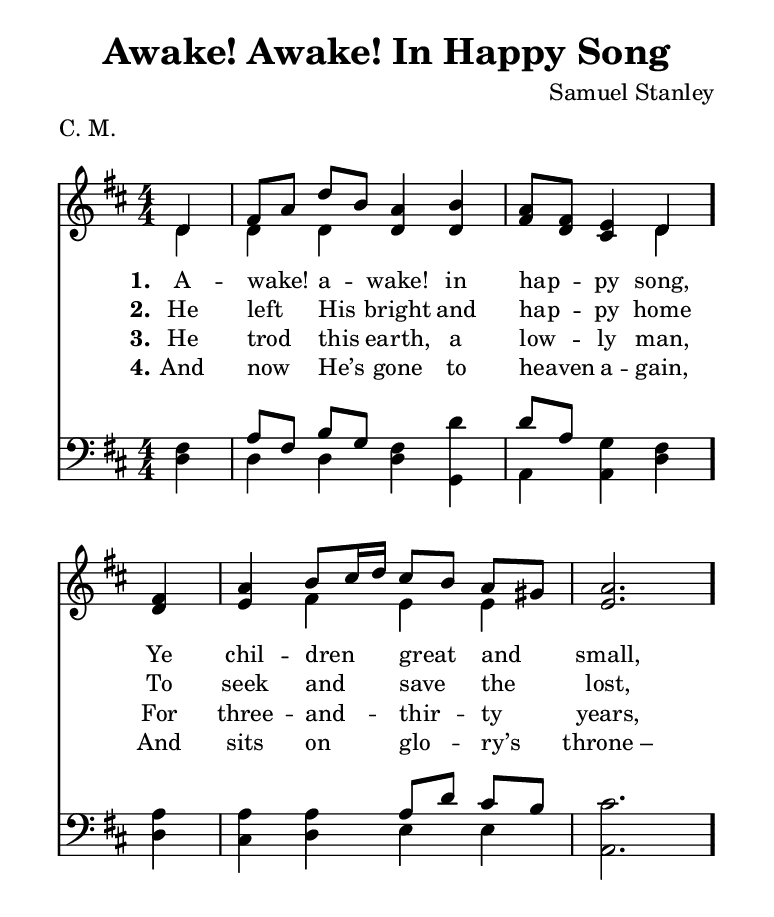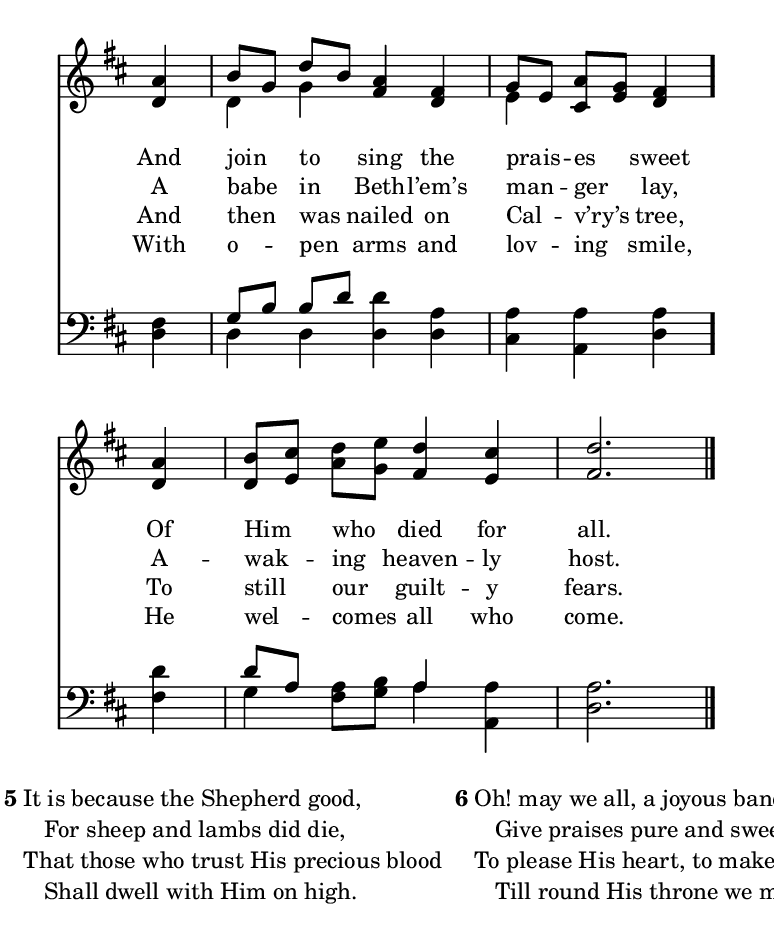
\include "common/global.ily"
\paper {
  \include "common/paper.ily"
  ragged-bottom = ##t
}

\header{
  %children
  hymnnumber = "296"
  title = "Awake! Awake! In Happy Song"
  tunename = "Warwick"
  meter = "C. M."
  poet = ""
  composer = "Samuel Stanley"
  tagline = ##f
}

global = {
  \include "common/overrides.ily"
  \override Staff.TimeSignature.style = #'numbered
  \time 4/4
  \override Score.MetronomeMark.transparent = ##t % hide all fermata changes too
  \tempo 4=80
  \key d \major
  \partial 4
  \autoBeamOff
}

notesSoprano = {
\global
\relative c' {

  d4 | fis8[ a] d[ b] a4 b | a8[ fis] e4 d
  fis4 | a b8[ cis16 d] cis8[ b] a[ gis] | a2.
  a4 | b8[ g] d'[ b] a4 fis | g8[ e] a[ g] fis4
  a4 | b8[ cis] d[ e] d4 cis | d2.

  \bar "|."

}
}

notesAlto = {
\global
\relative e' {

  d4 | d d d d | fis8[ d] cis4 d
  d4 | e fis e e | e2.
  d4 | d g fis d | e cis8[ e] d4
  d4 | d8[ e] a[ g] fis4 e | fis2.

}
}

notesTenor = {
\global
\relative a {

  fis4 | a8[ fis] b[ g] fis4 d' | d8[ a] g4 fis
  a4 | a a a8[ d] cis[ b] | cis2.
  fis,4 | g8[ b] b[ d] d4 a | a a a
  d4 | d8[ a] a[ b] a4 a | a2.

}
}

notesBass = {
\global
\relative f {

  d4 | d d d g, | a a d
  d4 | cis d e e | a,2.
  d4 | d d d d | cis a d
  fis4 | g fis8[ g] a4 a, | d2.

}
}

wordsA = \lyricmode {
\set stanza = "1."

A -- wake! a -- wake! in hap -- py song, \bar "."
Ye chil -- dren great and small, \bar "."
And join to sing the prais -- es sweet \bar "."
Of Him who died for all. \bar "."

}

wordsB = \lyricmode {
\set stanza = "2."

He left His bright and hap -- py home
To seek and save the lost,
A babe in Beth -- l’em’s man -- ger lay,
A -- wak -- ing heaven -- ly host.

}

wordsC = \lyricmode {
\set stanza = "3."

He trod this earth, a low -- ly man,
For three -- and -- thir -- ty years,
And then was nailed on Cal -- v’ry’s tree,
To still our guilt -- y fears.

}

wordsD = \lyricmode {
\set stanza = "4."

And now He’s gone to heaven a -- gain,
And sits on glo -- ry’s throne_–
With o -- pen arms and lov -- ing smile,
He wel -- comes all who come.

}

wordsE = \markuplist {

\line { It is because the Shepherd good, }
\line { { \hspace #2 } For sheep and lambs did die, }
\line { That those who trust His precious blood }
\line { { \hspace #2 } Shall dwell with Him on high. }

}

wordsF = \markuplist {

\line { Oh! may we all, a joyous band, }
\line { { \hspace #2 } Give praises pure and sweet, }
\line { To please His heart, to make Him glad, }
\line { { \hspace #2 } Till round His throne we meet. }

}

\score {
  \context ChoirStaff <<
    \context Staff = upper <<
      \set Staff.autoBeaming = ##f
      \set ChoirStaff.systemStartDelimiter = #'SystemStartBar
      \set ChoirStaff.printPartCombineTexts = ##f
      \partcombine #'(2 . 11) \notesSoprano \notesAlto
      \context NullVoice = sopranos { \voiceOne << \notesSoprano >> }
      \context Lyrics = one   \lyricsto sopranos \wordsA
      \context Lyrics = two   \lyricsto sopranos \wordsB
      \context Lyrics = three \lyricsto sopranos \wordsC
      \context Lyrics = four  \lyricsto sopranos \wordsD
    >>
    \context Staff = men <<
      \set Staff.autoBeaming = ##f
      \clef bass
      \set ChoirStaff.printPartCombineTexts = ##f
      \partcombine #'(2 . 11) \notesTenor \notesBass
    >>
  >>
  \layout {
    \include "common/layout.ily"
  }
  #(cond ((ly:get-option 'eog-midi-permitted) #{ \midi{
    \include "common/midi.ily"
  } #}))
}

\markup { \vcenter \column {
  \vspace #1
  \fill-line {
    \null
    \line{ \bold 5 \column { \wordsE } }
    \null
    \line{ \bold 6 \column { \wordsF } }
    \null
  }
  \vspace #1
} }

\version "2.19.49"  % necessary for upgrading to future LilyPond versions.

% vi:set et ts=2 sw=2 ai nocindent syntax=lilypond:
